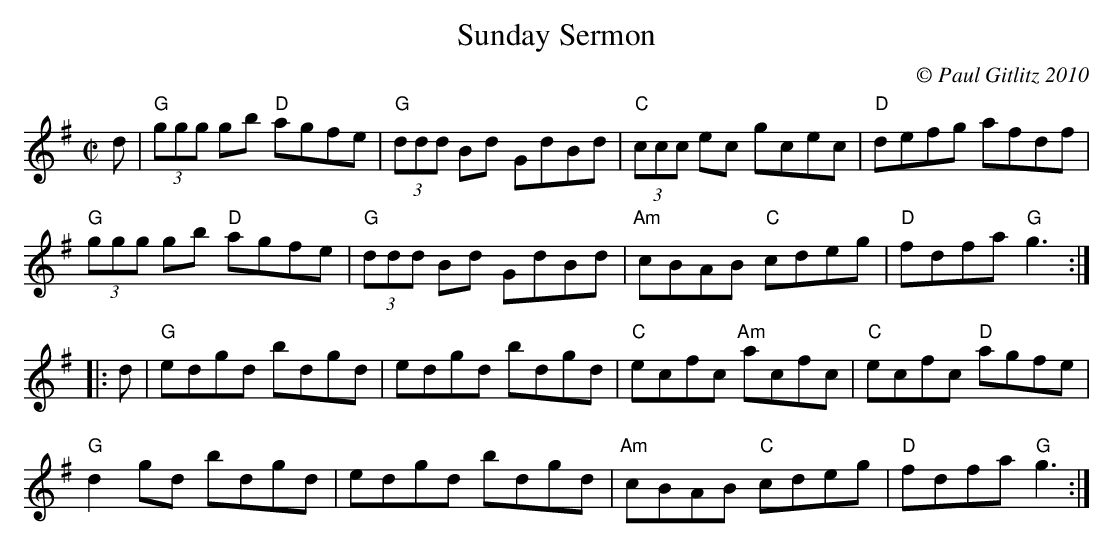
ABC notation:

X:1
T:Sunday Sermon
M:C|
C:© Paul Gitlitz 2010
K:G
d|"G"(3ggg gb "D"agfe|"G"(3ddd Bd GdBd|"C"(3ccc ec gcec|"D"defg afdf|!
"G"(3ggg gb "D"agfe|"G"(3ddd Bd GdBd|"Am"cBAB "C"cdeg|"D"fdfa "G"g3:|!
|:d|"G"edgd bdgd|edgd bdgd|"C"ecfc "Am"acfc|"C"ecfc "D"agfe|!
"G"d2gd bdgd|edgd bdgd|"Am"cBAB "C"cdeg|"D"fdfa "G"g3:|!
